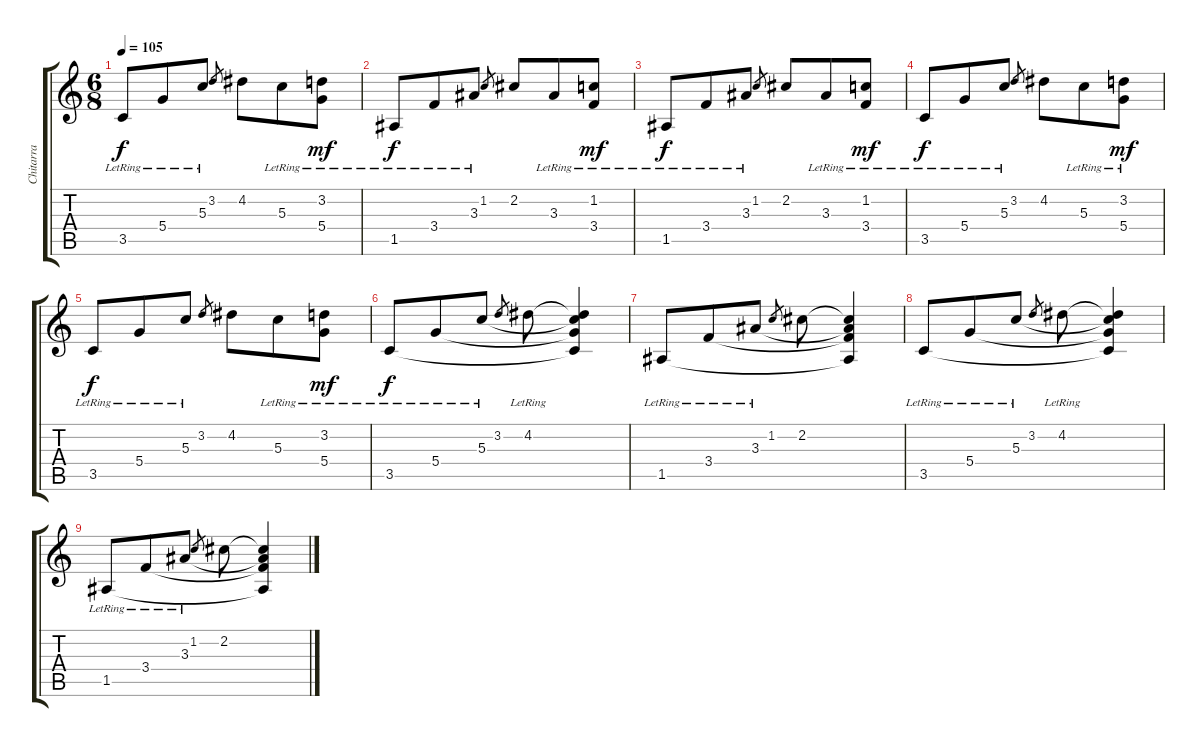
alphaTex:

\track ("Chitarra" "Chitarra") {instrument acousticguitarnylon}
\staff {score tabs}
\tuning (E4 B3 G3 D3 A2 E2) {hide}
\ts (6 8)
\tempo 105
\clef g2
\ks c
3.5{lr}.8{dy f} 5.4{lr}.8 5.3{lr}.8 3.2.8{gr} 4.2.8 5.3{lr}.8 (3.2{lr} 5.4{lr}).8{dy mf} |
1.5{lr}.8{dy f} 3.4{lr}.8 3.3{lr}.8 1.2.8{gr} 2.2.8 3.3{lr}.8 (1.2{lr} 3.4{lr}).8{dy mf} |
1.5{lr}.8{dy f} 3.4{lr}.8 3.3{lr}.8 1.2.8{gr} 2.2.8 3.3{lr}.8 (1.2{lr} 3.4{lr}).8{dy mf} |
3.5{lr}.8{dy f} 5.4{lr}.8 5.3{lr}.8 3.2.8{gr} 4.2.8 5.3{lr}.8 (3.2{lr} 5.4{lr}).8{dy mf} |
3.5{lr}.8{dy f} 5.4{lr}.8 5.3{lr}.8 3.2.8{gr} 4.2.8 5.3{lr}.8 (3.2{lr} 5.4{lr}).8{dy mf} |
3.5{lr}.8{dy f} 5.4{lr}.8 5.3{lr}.8 3.2.8{gr} 4.2{lr}.8 (4.2{t} 5.3{t} 5.4{t} 3.5{t}).4 |
1.5{lr}.8 3.4{lr}.8 3.3{lr}.8 1.2.8{gr} 2.2.8 (2.2{t} 3.3{t} 3.4{t} 1.5{t}).4 |
3.5{lr}.8 5.4{lr}.8 5.3{lr}.8 3.2.8{gr} 4.2{lr}.8 (4.2{t} 5.3{t} 5.4{t} 3.5{t}).4 |
1.5{lr}.8 3.4{lr}.8 3.3{lr}.8 1.2.8{gr} 2.2.8 (2.2{t} 3.3{t} 3.4{t} 1.5{t}).4
